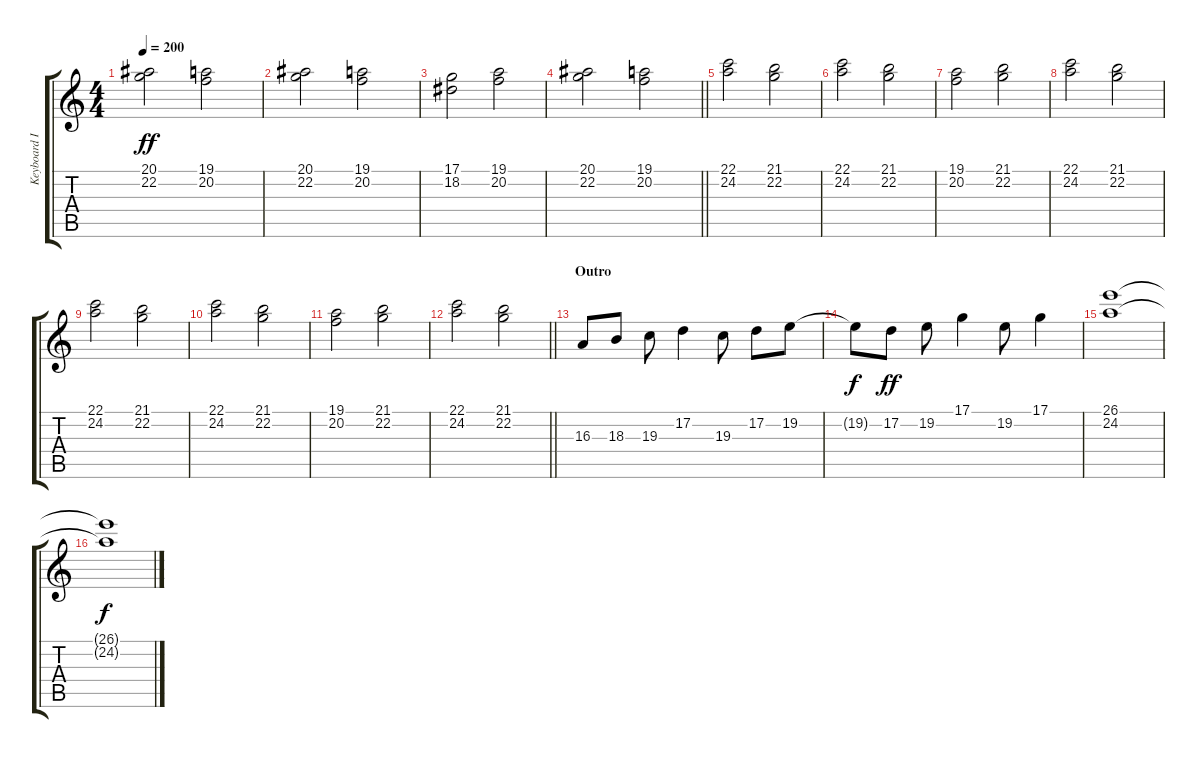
\track ("Keyboard I" "Keyboard I") {instrument pad1newage}
\staff {score tabs}
\tuning (D4 A3 F3 C3 G2 D2) {hide}
\ts (4 4)
\tempo 200
\clef g2
\ks c
(20.1 22.2).2{dy ff} (19.1 20.2).2 |
(20.1 22.2).2 (19.1 20.2).2 |
(17.1 18.2).2 (19.1 20.2).2 |
\barLineRight lightlight
(20.1 22.2).2 (19.1 20.2).2 |
(22.1 24.2).2 (21.1 22.2).2 |
(22.1 24.2).2 (21.1 22.2).2 |
(19.1 20.2).2 (21.1 22.2).2 |
(22.1 24.2).2 (21.1 22.2).2 |
(22.1 24.2).2 (21.1 22.2).2 |
(22.1 24.2).2 (21.1 22.2).2 |
(19.1 20.2).2 (21.1 22.2).2 |
\barLineRight lightlight
(22.1 24.2).2 (21.1 22.2).2 |
\section ("" "Outro")
16.3.8{instrument pad1newage} 18.3.8 19.3.8 17.2.4 19.3.8 17.2.8 19.2.8 |
19.2{t}.8{dy f} 17.2.8{dy ff} 19.2.8 17.1.4 19.2.8 17.1.4 |
(26.1 24.2).1 |
(26.1{t} 24.2{t}).1{dy f}
